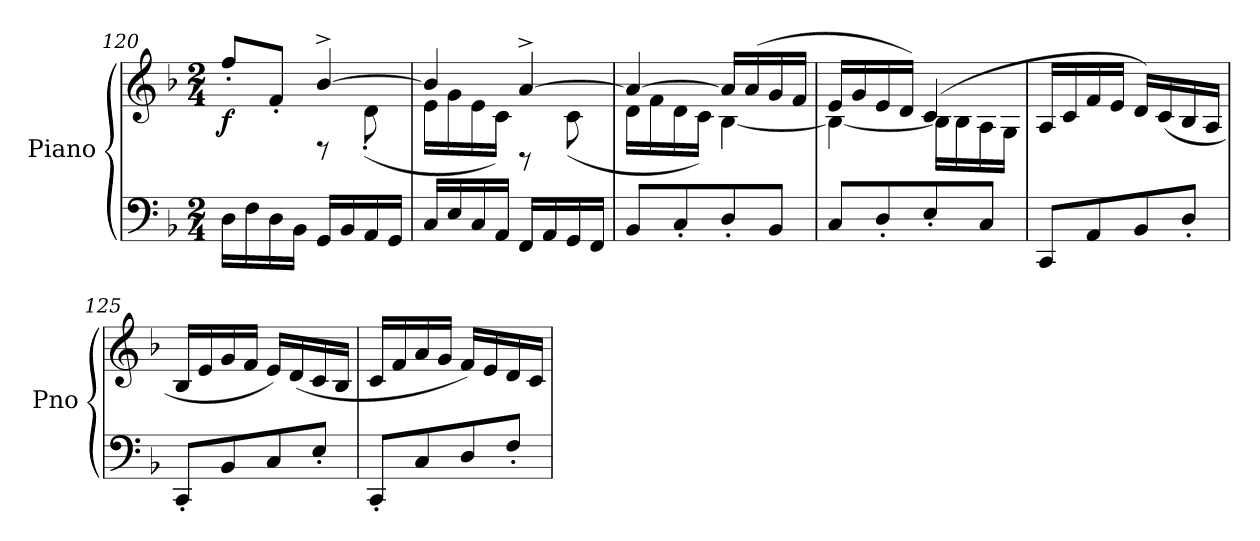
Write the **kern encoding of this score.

**kern	**kern	**dynam
*part1	*part1	*part1
*staff2	*staff1	*staff1/2
*I"Piano	*	*
*I'Pno	*	*
*clefF4	*clefG2	*
*k[b-]	*k[b-]	*
*F:	*F:	*
*M2/4	*M2/4	*
=120	=120	=120
*	*^	*
!	!	!	!LO:DY:b
16D\LL	8ff'/L	4ryy	f
16F\	.	.	.
16D\	8f'/J	.	.
16BB-\JJ	.	.	.
16GG/LL	[4b-^/	8rD	.
16BB-/	.	.	.
16AA/	.	(8d'\	.
16GG/JJ	.	.	.
!!LO:LB:g=z	!!
=121	=121	=121	=121
16C/LL	4b-/]	16e\LL	.
16E/	.	16g\	.
16C/	.	16e\	.
16AA/JJ	.	16c\JJ)	.
16FF/LL	[4a^/	8rBB	.
16AA/	.	.	.
16GG/	.	(8c\	.
16FF/JJ	.	.	.
=122	=122	=122	=122
8BB-/L	4a/_	16d\LL	.
.	.	16f\	.
8C'/	.	16d\	.
.	.	16c\JJ)	.
8D'/	16a/LL]	[4B-\	.
.	(16a/	.	.
8BB-/J	16g/	.	.
.	16f/JJ	.	.
=123	=123	=123	=123
8C/L	16e/LL	4B-\_	.
.	16g/	.	.
8D'/	16e/	.	.
.	16d/JJ)	.	.
8E'/	(4c/	16B-\LL]	.
.	.	16B-\	.
8C/J	.	16A\	.
.	.	16G\JJ	.
*	*v	*v	*
=124	=124	=124
8CC/L	16A/LL	.
.	16c/	.
8AA/	16f/	.
.	16e/JJ	.
8BB-/	16d/LL)	.
.	(16c/	.
8D'/J	16B-/	.
.	16A/JJ	.
!!LO:LB:g=z
=125	=125	=125
8CC'/L	16B-/LL	.
.	16e/	.
8BB-/	16g/	.
.	16f/JJ	.
8C/	16e/LL)	.
.	(16d/	.
8E'/J	16c/	.
.	16B-/JJ	.
=126	=126	=126
8CC'/L	16c/LL	.
.	16f/	.
8C/	16a/	.
.	16g/JJ	.
8D/	16f/LL)	.
.	16e/	.
8F'/J	16d/	.
.	16c/JJ	.
=	=	=
*-	*-	*-
